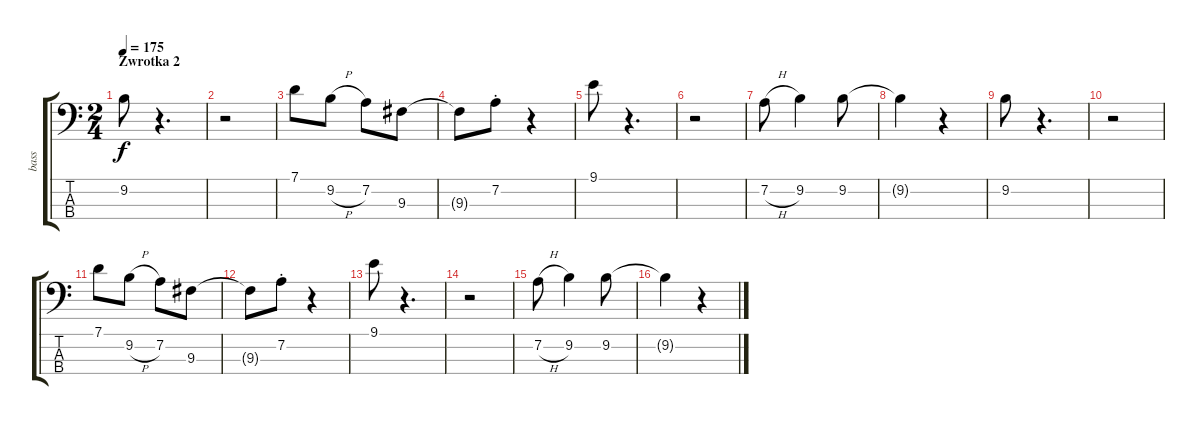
\track ("bass" "bass") {instrument electricbassfinger}
\staff {score tabs}
\tuning (G2 D2 A1 E1) {hide}
\ts (2 4)
\section ("" "Zwrotka 2")
\tempo 175
\clef f4
\ks c
9.2.8{dy f volume 12} r.4{d} |
r.2 |
7.1.8 9.2{h}.8 7.2.8 9.3.8 |
9.3{t}.8 7.2{st}.8 r.4 |
9.1.8 r.4{d} |
r.2 |
7.2{h}.8 9.2.4 9.2.8 |
9.2{t}.4 r.4 |
9.2.8 r.4{d} |
r.2 |
7.1.8 9.2{h}.8 7.2.8 9.3.8 |
9.3{t}.8 7.2{st}.8 r.4 |
9.1.8 r.4{d} |
r.2 |
7.2{h}.8 9.2.4 9.2.8 |
9.2{t}.4 r.4
